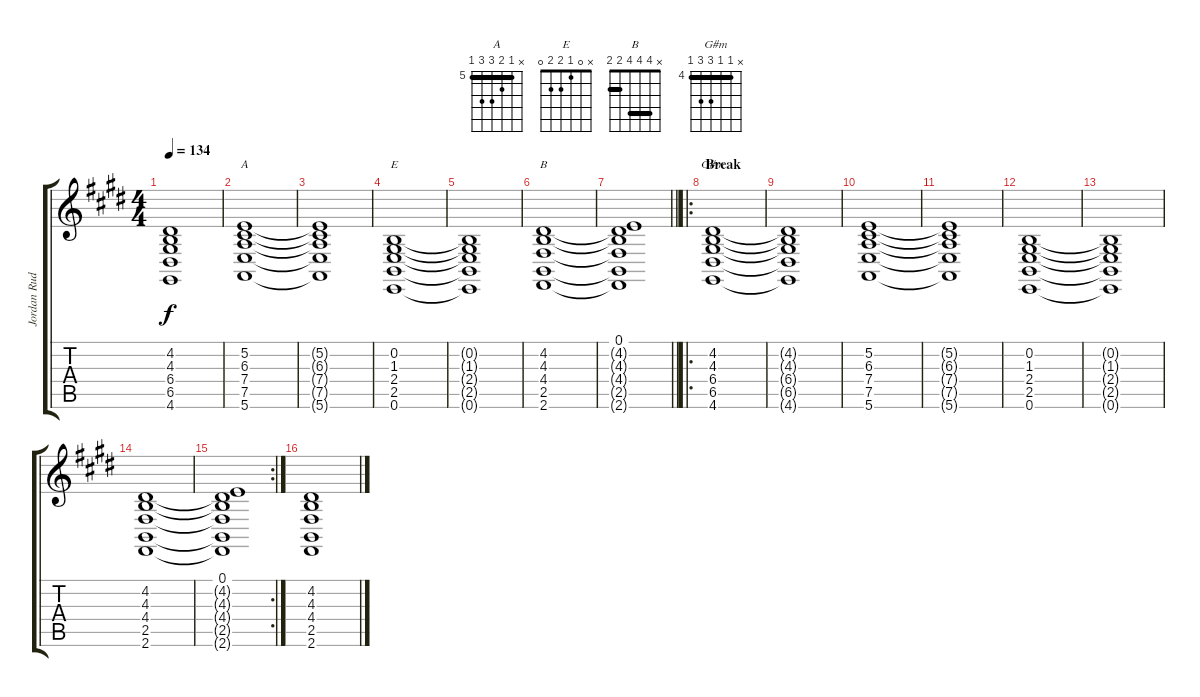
\track ("Jordan Rudess" "Jordan Rud") {instrument stringensemble1}
\staff {score tabs}
\tuning (E4 B3 G3 D3 A2 E2) {hide}
\chord ("A" x 5 6 7 7 5) {firstfret 5 barre 5}
\chord ("E" x 0 1 2 2 0)
\chord ("B" x 4 4 4 2 2) {barre (2 4)}
\chord ("G#m" x 4 4 6 6 4) {firstfret 4 barre 4}
\ts (4 4)
\tempo 134
\clef g2
\ks e
(4.2{t} 4.3{t} 6.4{t} 6.5{t} 4.6{t}).1{dy f} |
(5.2 6.3 7.4 7.5 5.6).1{ch "A"} |
(5.2{t} 6.3{t} 7.4{t} 7.5{t} 5.6{t}).1 |
(0.2 1.3 2.4 2.5 0.6).1{ch "E"} |
(0.2{t} 1.3{t} 2.4{t} 2.5{t} 0.6{t}).1 |
(4.2 4.3 4.4 2.5 2.6).1{ch "B"} |
\barLineRight lightlight
(0.1 4.2{t} 4.3{t} 4.4{t} 2.5{t} 2.6{t}).1 |
\ro
\section ("" "Break")
(4.2 4.3 6.4 6.5 4.6).1{ch "G#m"} |
(4.2{t} 4.3{t} 6.4{t} 6.5{t} 4.6{t}).1 |
(5.2 6.3 7.4 7.5 5.6).1 |
(5.2{t} 6.3{t} 7.4{t} 7.5{t} 5.6{t}).1 |
(0.2 1.3 2.4 2.5 0.6).1 |
(0.2{t} 1.3{t} 2.4{t} 2.5{t} 0.6{t}).1 |
(4.2 4.3 4.4 2.5 2.6).1 |
\rc 2
(0.1 4.2{t} 4.3{t} 4.4{t} 2.5{t} 2.6{t}).1 |
(4.2 4.3 4.4 2.5 2.6).1{volume 0}
